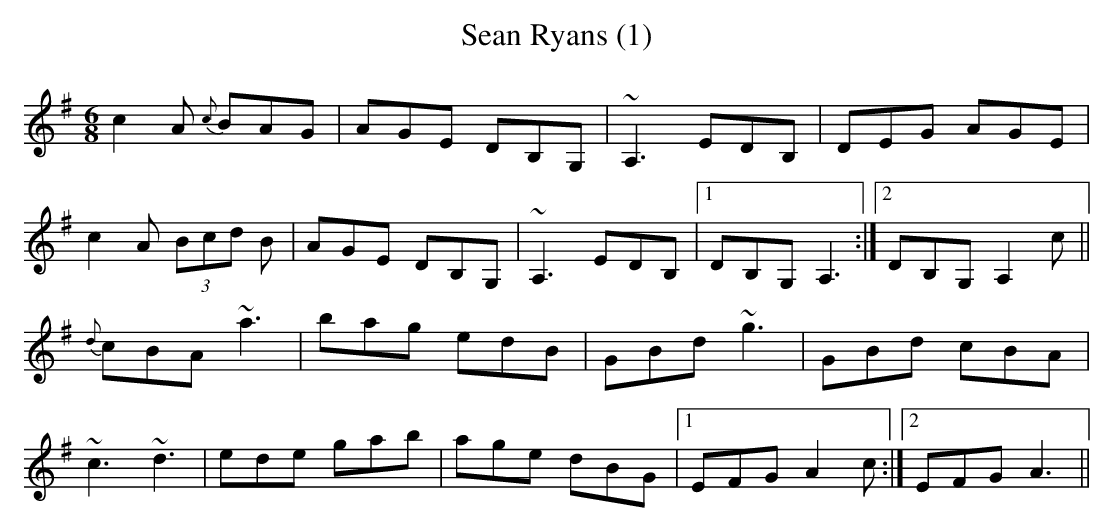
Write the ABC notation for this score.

X:1
T:Sean Ryans (1)
M:6/8
L:1/8
K:G
c2A {c}BAG|AGE DB,G,|~A,3 EDB,|DEG AGE|!
c2A (3Bcd B|AGE DB,G,|~A,3 EDB,|1 DB,G, A,3:|2 DB,G, A,2c||!
{d}cBA ~a3|bag edB|GBd ~g3|GBd cBA|!
~c3 ~d3|ede gab|age dBG|1 EFG A2c:|2 EFG A3||!
